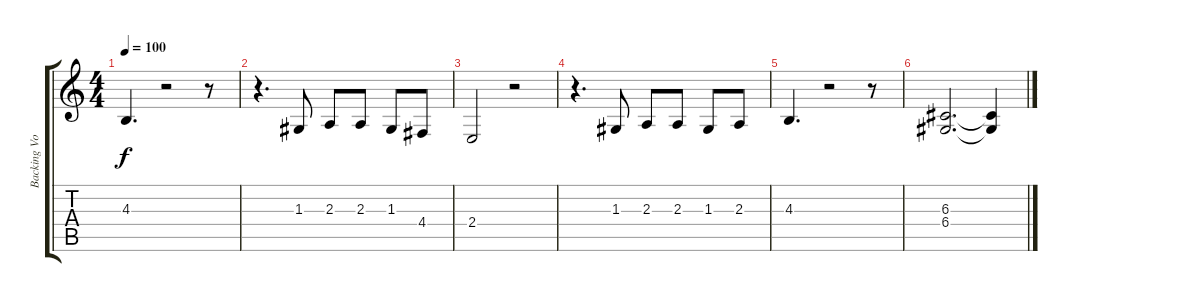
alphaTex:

\track ("Backing Vocals 2" "Backing Vo") {instrument lead3calliope}
\staff {score tabs}
\tuning (E4 B3 G3 D3 A2 E2) {hide}
\ts (4 4)
\tempo 100
\clef g2
\ks c
4.3.4{d dy f} r.2 r.8 |
r.4{d} 1.3.8 2.3.8 2.3.8 1.3.8 4.4.8 |
2.4.2 r.2 |
r.4{d} 1.3.8 2.3.8 2.3.8 1.3.8 2.3.8 |
4.3.4{d} r.2 r.8 |
(6.3 6.4).2{d} (6.3{t} 6.4{t}).4
